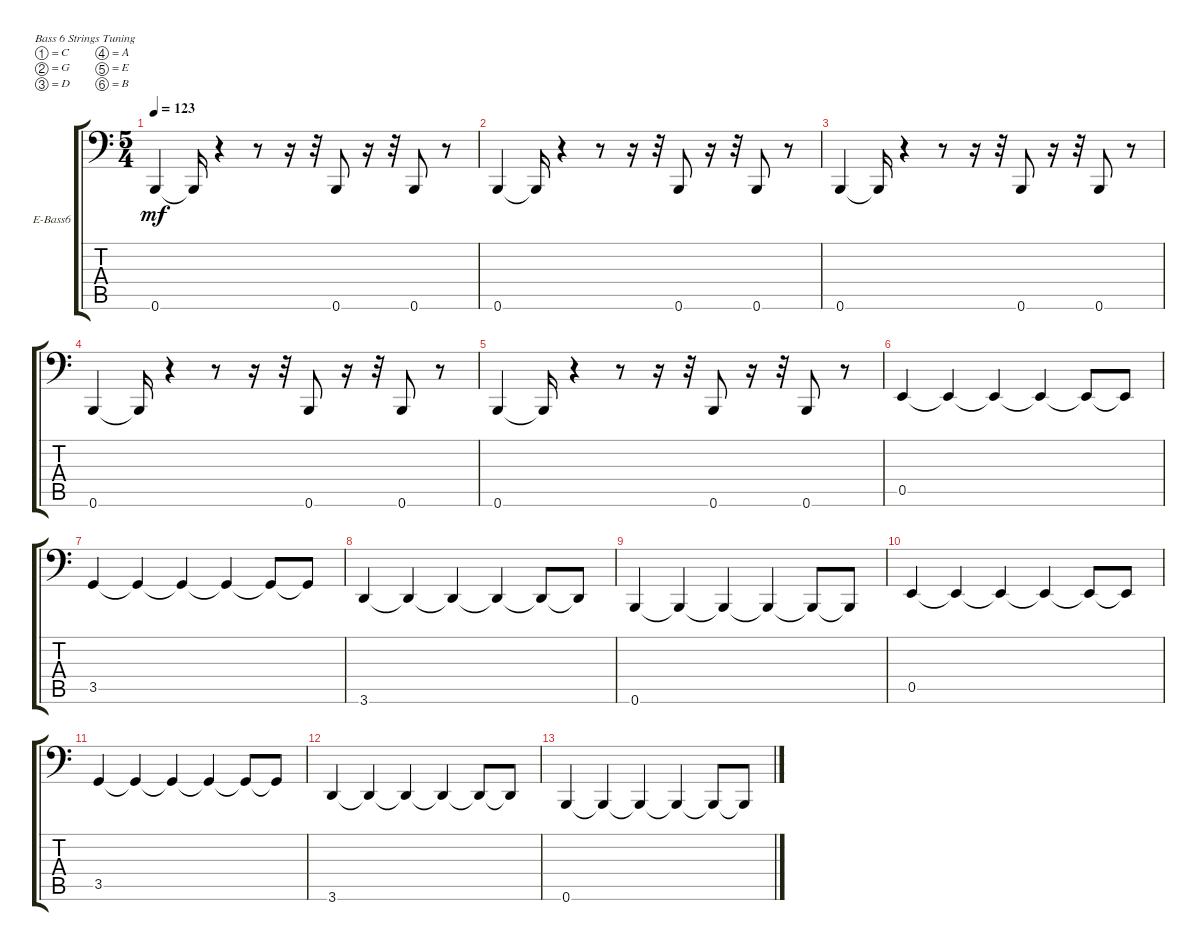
\defaultSystemsLayout 4
\bracketExtendMode groupsimilarinstruments
\firstSystemTrackNameOrientation horizontal
\otherSystemsTrackNameOrientation horizontal
\track ("Electric Bass" "E-Bass6") {instrument electricbassfinger}
\staff {score tabs}
\tuning (C3 G2 D2 A1 E1 B0)
\ts (5 4)
\tempo 123
\clef f4
\ks c
0.6.4{dy mf} 0.6{t}.16 r.4 r.8 r.16 r.32 0.6.8 r.16 r.32 0.6.8 r.8 |
0.6.4 0.6{t}.16 r.4 r.8 r.16 r.32 0.6.8 r.16 r.32 0.6.8 r.8 |
0.6.4 0.6{t}.16 r.4 r.8 r.16 r.32 0.6.8 r.16 r.32 0.6.8 r.8 |
0.6.4 0.6{t}.16 r.4 r.8 r.16 r.32 0.6.8 r.16 r.32 0.6.8 r.8 |
0.6.4 0.6{t}.16 r.4 r.8 r.16 r.32 0.6.8 r.16 r.32 0.6.8 r.8 |
0.5.4 0.5{t}.4 0.5{t}.4 0.5{t}.4 0.5{t}.8 0.5{t}.8 |
3.5.4 3.5{t}.4 3.5{t}.4 3.5{t}.4 3.5{t}.8 3.5{t}.8 |
3.6.4 3.6{t}.4 3.6{t}.4 3.6{t}.4 3.6{t}.8 3.6{t}.8 |
0.6.4 0.6{t}.4 0.6{t}.4 0.6{t}.4 0.6{t}.8 0.6{t}.8 |
0.5.4 0.5{t}.4 0.5{t}.4 0.5{t}.4 0.5{t}.8 0.5{t}.8 |
3.5.4 3.5{t}.4 3.5{t}.4 3.5{t}.4 3.5{t}.8 3.5{t}.8 |
3.6.4 3.6{t}.4 3.6{t}.4 3.6{t}.4 3.6{t}.8 3.6{t}.8 |
0.6.4 0.6{t}.4 0.6{t}.4 0.6{t}.4 0.6{t}.8 0.6{t}.8
